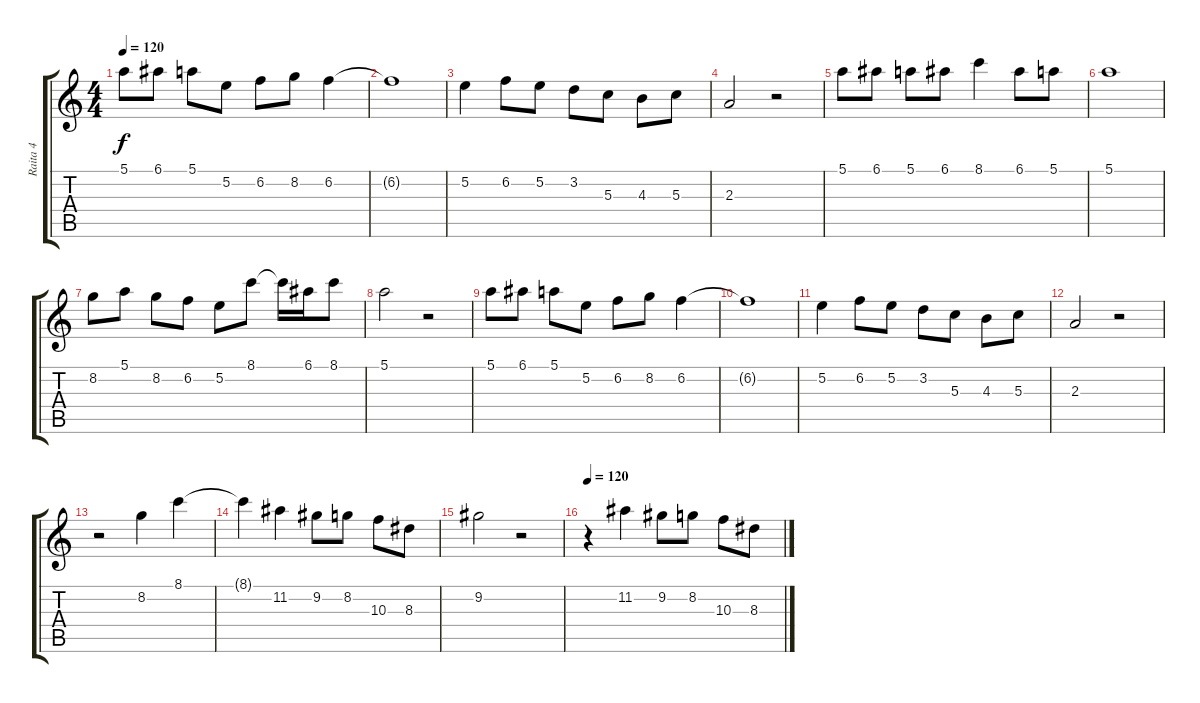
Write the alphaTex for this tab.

\track ("Raita 4" "Raita 4") {instrument overdrivenguitar}
\staff {score tabs}
\tuning (E4 B3 G3 D3 A2 E2) {hide}
\ts (4 4)
\tempo 120
\clef g2
\ks c
5.1.8{dy f} 6.1.8 5.1.8 5.2.8 6.2.8 8.2.8 6.2.4 |
6.2{t}.1 |
5.2.4 6.2.8 5.2.8 3.2.8 5.3.8 4.3.8 5.3.8 |
2.3.2 r.2 |
5.1.8 6.1.8 5.1.8 6.1.8 8.1.4 6.1.8 5.1.8 |
5.1.1 |
8.2.8 5.1.8 8.2.8 6.2.8 5.2.8 8.1.8 8.1{t}.16 6.1.16 8.1.8 |
5.1.2 r.2 |
5.1.8 6.1.8 5.1.8 5.2.8 6.2.8 8.2.8 6.2.4 |
6.2{t}.1 |
5.2.4 6.2.8 5.2.8 3.2.8 5.3.8 4.3.8 5.3.8 |
2.3.2 r.2 |
r.2 8.2.4 8.1.4 |
8.1{t}.4 11.2.4 9.2.8 8.2.8 10.3.8 8.3.8 |
9.2.2 r.2 |
\tempo 120
r.4 11.2.4 9.2.8 8.2.8 10.3.8 8.3.8
